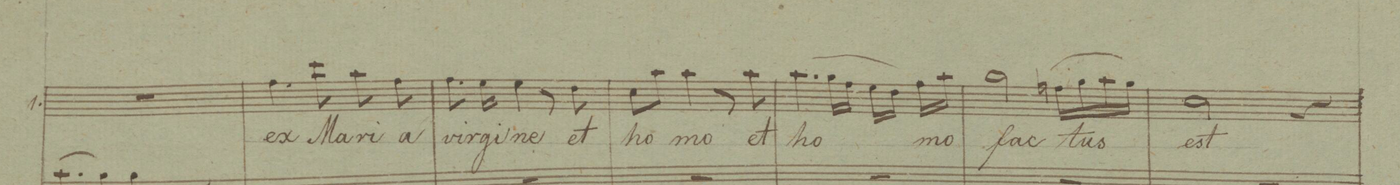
**kern	**text	**dynam
*I"1.	*	*
*clefC1	*	*
*k[b-e-a-d-]	*	*
*M3/4	*	*
2.r	.	.
=63	=63	=63
4.dd-\	ex	.
8aa-\	Ma-	.
8ff\	-ri-	.
8dd-\	-a	.
=64	=64	=64
8.dd-\	vir-	.
16cc\	-gi-	.
4cc\	-ne	.
8r	.	.
8b-\	et	.
=65	=65	=65
8a-\L	ho-	.
8ff\J	.	.
4ff\	-mo	.
8r	.	.
8ff\	et	.
=66	=66	=66
(4.ff\	ho-	.
16ee-\LL	.	.
16dd-\JJ	.	.
16cc\LL	.	.
16b-\JJ)	.	.
16dd-\LL	-mo	.
16ff\JJ	.	.
=67	=67	=67
*2\right	*	*
2ee-\	fac-	.
(16ddn\LL	-tus	.
16ee-\	.	.
16ff\	.	.
16ee-\JJ)	.	.
=68	=68	=68
2a-\	est	.
4r	.	.
=69	=69	=69
*-	*-	*-
